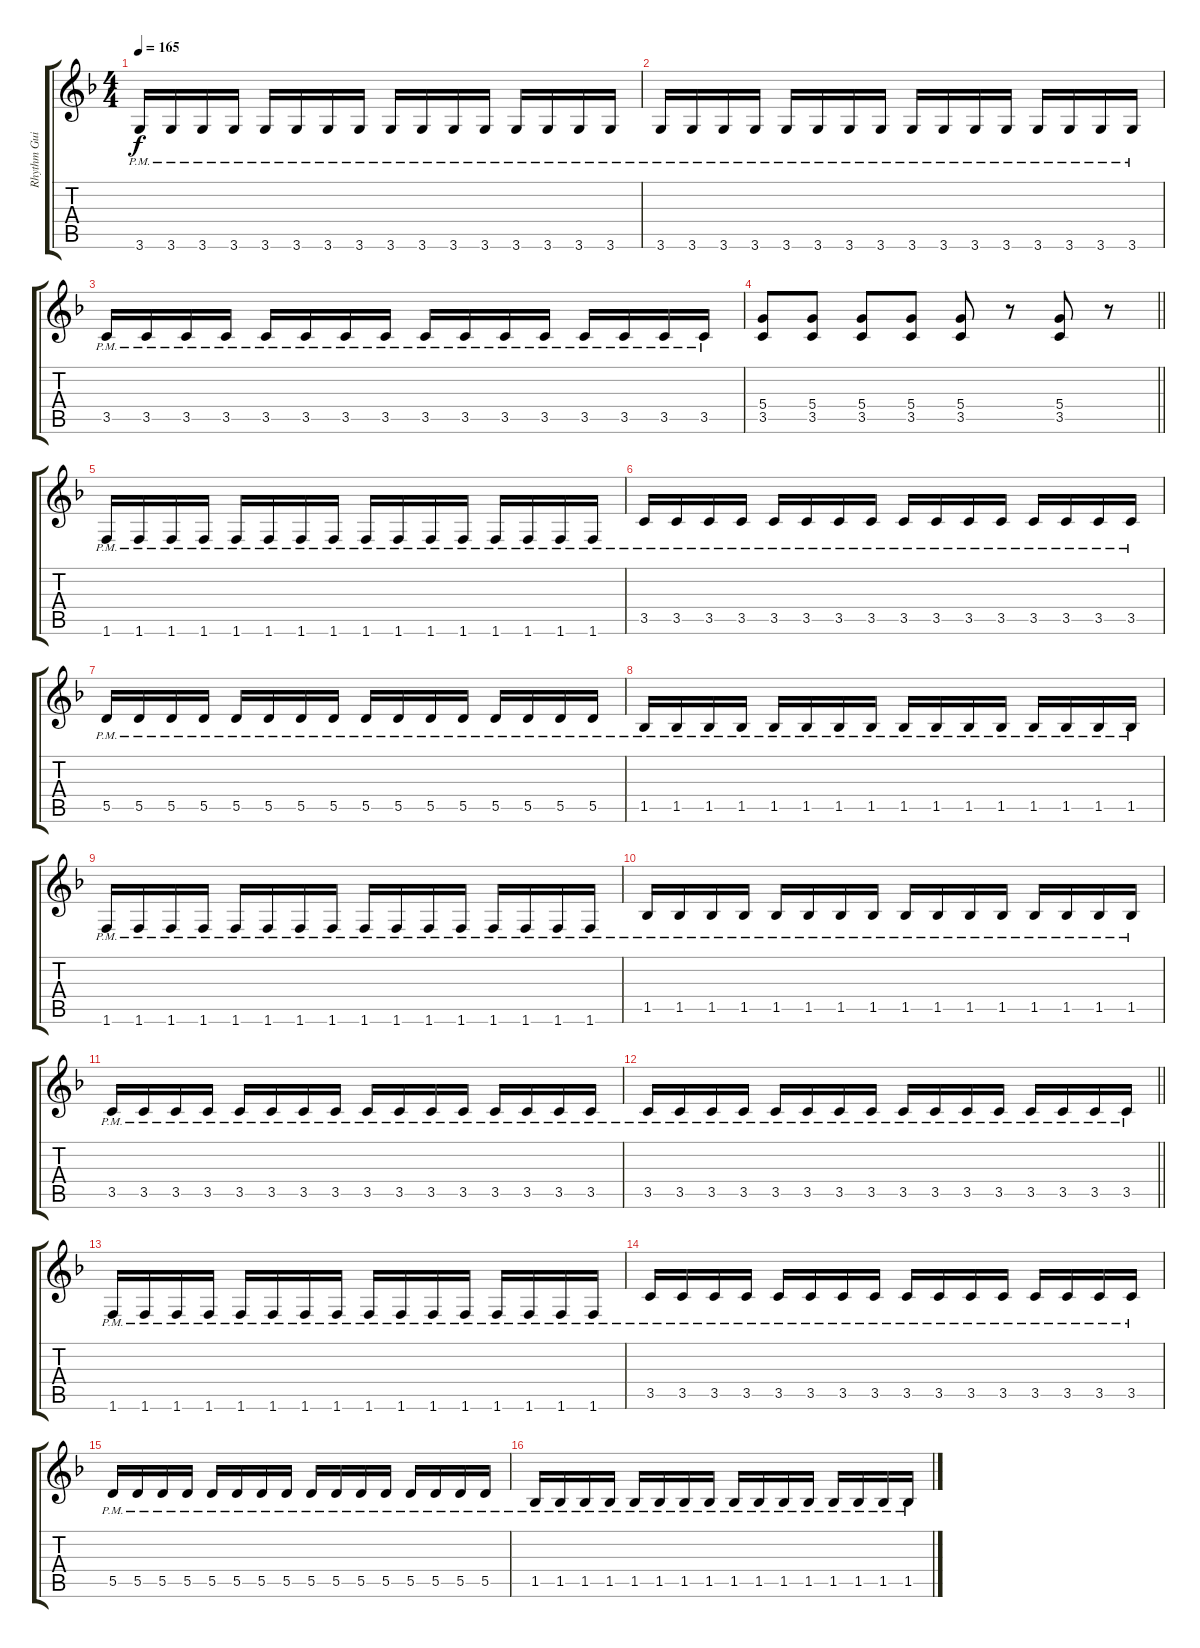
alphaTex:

\track ("Rhythm Guitar 1: Patrick Juhàsz" "Rhythm Gui") {instrument distortionguitar}
\staff {score tabs}
\tuning (E4 B3 G3 D3 A2 E2) {hide}
\ts (4 4)
\tempo 165
\clef g2
\ks dminor
3.6{pm}.16{dy f} 3.6{pm}.16 3.6{pm}.16 3.6{pm}.16 3.6{pm}.16 3.6{pm}.16 3.6{pm}.16 3.6{pm}.16 3.6{pm}.16 3.6{pm}.16 3.6{pm}.16 3.6{pm}.16 3.6{pm}.16 3.6{pm}.16 3.6{pm}.16 3.6{pm}.16 |
3.6{pm}.16 3.6{pm}.16 3.6{pm}.16 3.6{pm}.16 3.6{pm}.16 3.6{pm}.16 3.6{pm}.16 3.6{pm}.16 3.6{pm}.16 3.6{pm}.16 3.6{pm}.16 3.6{pm}.16 3.6{pm}.16 3.6{pm}.16 3.6{pm}.16 3.6{pm}.16 |
3.5{pm}.16 3.5{pm}.16 3.5{pm}.16 3.5{pm}.16 3.5{pm}.16 3.5{pm}.16 3.5{pm}.16 3.5{pm}.16 3.5{pm}.16 3.5{pm}.16 3.5{pm}.16 3.5{pm}.16 3.5{pm}.16 3.5{pm}.16 3.5{pm}.16 3.5{pm}.16 |
\barLineRight lightlight
(5.4 3.5).8 (5.4 3.5).8 (5.4 3.5).8 (5.4 3.5).8 (5.4 3.5).8 r.8 (5.4 3.5).8 r.8 |
1.6{pm}.16 1.6{pm}.16 1.6{pm}.16 1.6{pm}.16 1.6{pm}.16 1.6{pm}.16 1.6{pm}.16 1.6{pm}.16 1.6{pm}.16 1.6{pm}.16 1.6{pm}.16 1.6{pm}.16 1.6{pm}.16 1.6{pm}.16 1.6{pm}.16 1.6{pm}.16 |
3.5{pm}.16 3.5{pm}.16 3.5{pm}.16 3.5{pm}.16 3.5{pm}.16 3.5{pm}.16 3.5{pm}.16 3.5{pm}.16 3.5{pm}.16 3.5{pm}.16 3.5{pm}.16 3.5{pm}.16 3.5{pm}.16 3.5{pm}.16 3.5{pm}.16 3.5{pm}.16 |
5.5{pm}.16 5.5{pm}.16 5.5{pm}.16 5.5{pm}.16 5.5{pm}.16 5.5{pm}.16 5.5{pm}.16 5.5{pm}.16 5.5{pm}.16 5.5{pm}.16 5.5{pm}.16 5.5{pm}.16 5.5{pm}.16 5.5{pm}.16 5.5{pm}.16 5.5{pm}.16 |
1.5{pm}.16 1.5{pm}.16 1.5{pm}.16 1.5{pm}.16 1.5{pm}.16 1.5{pm}.16 1.5{pm}.16 1.5{pm}.16 1.5{pm}.16 1.5{pm}.16 1.5{pm}.16 1.5{pm}.16 1.5{pm}.16 1.5{pm}.16 1.5{pm}.16 1.5{pm}.16 |
1.6{pm}.16 1.6{pm}.16 1.6{pm}.16 1.6{pm}.16 1.6{pm}.16 1.6{pm}.16 1.6{pm}.16 1.6{pm}.16 1.6{pm}.16 1.6{pm}.16 1.6{pm}.16 1.6{pm}.16 1.6{pm}.16 1.6{pm}.16 1.6{pm}.16 1.6{pm}.16 |
1.5{pm}.16 1.5{pm}.16 1.5{pm}.16 1.5{pm}.16 1.5{pm}.16 1.5{pm}.16 1.5{pm}.16 1.5{pm}.16 1.5{pm}.16 1.5{pm}.16 1.5{pm}.16 1.5{pm}.16 1.5{pm}.16 1.5{pm}.16 1.5{pm}.16 1.5{pm}.16 |
3.5{pm}.16 3.5{pm}.16 3.5{pm}.16 3.5{pm}.16 3.5{pm}.16 3.5{pm}.16 3.5{pm}.16 3.5{pm}.16 3.5{pm}.16 3.5{pm}.16 3.5{pm}.16 3.5{pm}.16 3.5{pm}.16 3.5{pm}.16 3.5{pm}.16 3.5{pm}.16 |
\barLineRight lightlight
3.5{pm}.16 3.5{pm}.16 3.5{pm}.16 3.5{pm}.16 3.5{pm}.16 3.5{pm}.16 3.5{pm}.16 3.5{pm}.16 3.5{pm}.16 3.5{pm}.16 3.5{pm}.16 3.5{pm}.16 3.5{pm}.16 3.5{pm}.16 3.5{pm}.16 3.5{pm}.16 |
1.6{pm}.16 1.6{pm}.16 1.6{pm}.16 1.6{pm}.16 1.6{pm}.16 1.6{pm}.16 1.6{pm}.16 1.6{pm}.16 1.6{pm}.16 1.6{pm}.16 1.6{pm}.16 1.6{pm}.16 1.6{pm}.16 1.6{pm}.16 1.6{pm}.16 1.6{pm}.16 |
3.5{pm}.16 3.5{pm}.16 3.5{pm}.16 3.5{pm}.16 3.5{pm}.16 3.5{pm}.16 3.5{pm}.16 3.5{pm}.16 3.5{pm}.16 3.5{pm}.16 3.5{pm}.16 3.5{pm}.16 3.5{pm}.16 3.5{pm}.16 3.5{pm}.16 3.5{pm}.16 |
5.5{pm}.16 5.5{pm}.16 5.5{pm}.16 5.5{pm}.16 5.5{pm}.16 5.5{pm}.16 5.5{pm}.16 5.5{pm}.16 5.5{pm}.16 5.5{pm}.16 5.5{pm}.16 5.5{pm}.16 5.5{pm}.16 5.5{pm}.16 5.5{pm}.16 5.5{pm}.16 |
1.5{pm}.16 1.5{pm}.16 1.5{pm}.16 1.5{pm}.16 1.5{pm}.16 1.5{pm}.16 1.5{pm}.16 1.5{pm}.16 1.5{pm}.16 1.5{pm}.16 1.5{pm}.16 1.5{pm}.16 1.5{pm}.16 1.5{pm}.16 1.5{pm}.16 1.5{pm}.16
